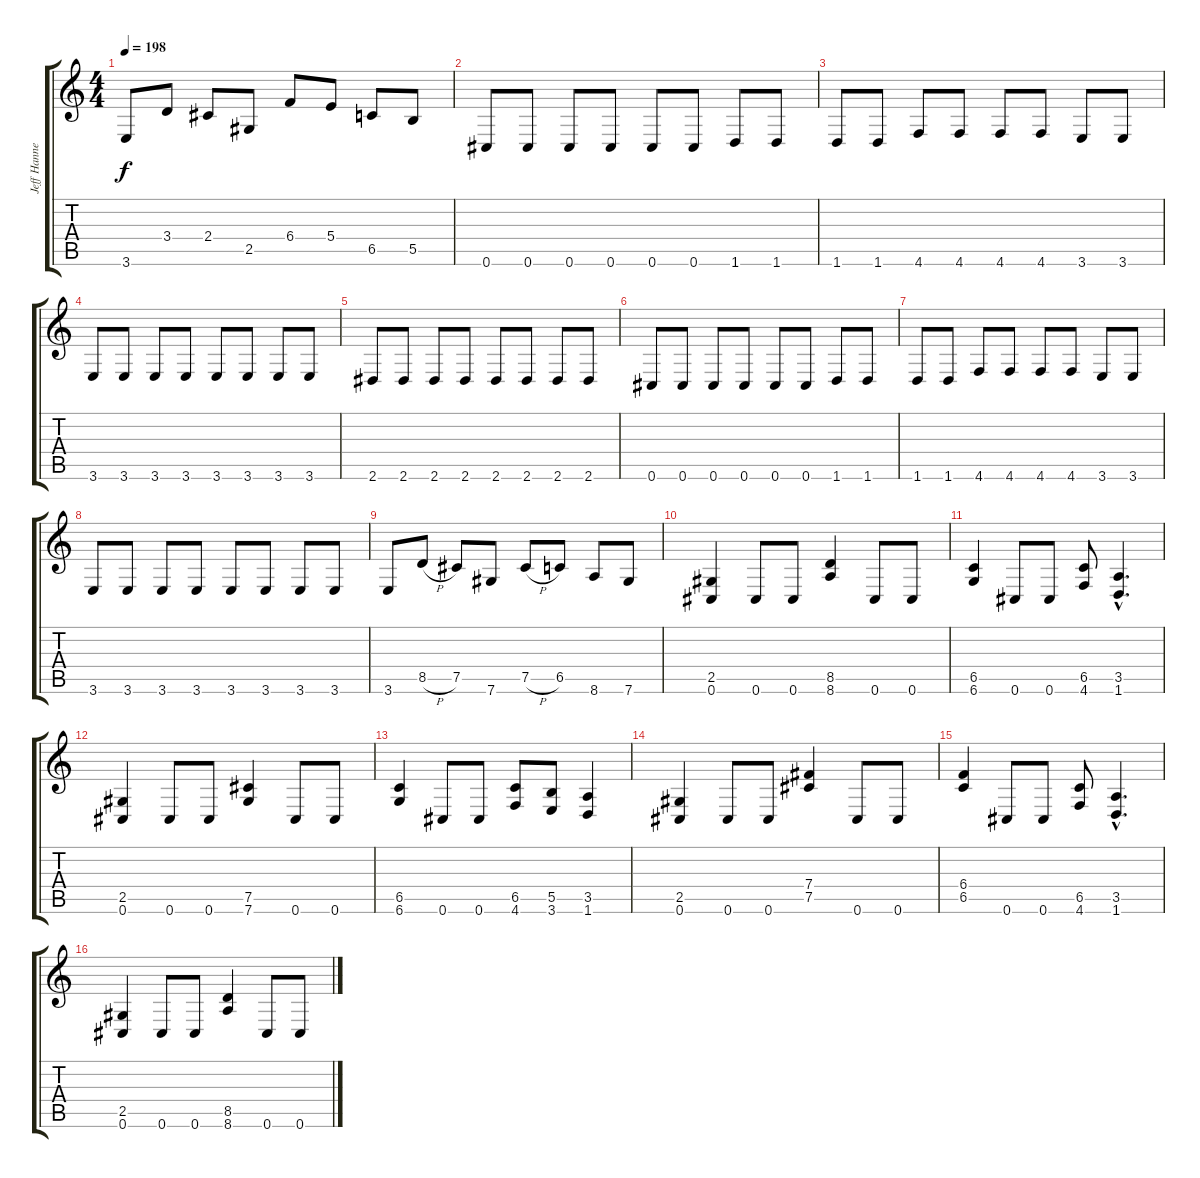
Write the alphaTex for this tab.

\track ("Jeff Hanneman" "Jeff Hanne") {instrument distortionguitar}
\staff {score tabs}
\tuning (Db4 Ab3 E3 B2 Gb2 Db2) {hide}
\ts (4 4)
\tempo 198
\clef g2
\ks c
3.6.8{dy f} 3.4.8 2.4.8 2.5.8 6.4.8 5.4.8 6.5.8 5.5.8 |
0.6.8 0.6.8 0.6.8 0.6.8 0.6.8 0.6.8 1.6.8 1.6.8 |
1.6.8 1.6.8 4.6.8 4.6.8 4.6.8 4.6.8 3.6.8 3.6.8 |
3.6.8 3.6.8 3.6.8 3.6.8 3.6.8 3.6.8 3.6.8 3.6.8 |
2.6.8 2.6.8 2.6.8 2.6.8 2.6.8 2.6.8 2.6.8 2.6.8 |
0.6.8 0.6.8 0.6.8 0.6.8 0.6.8 0.6.8 1.6.8 1.6.8 |
1.6.8 1.6.8 4.6.8 4.6.8 4.6.8 4.6.8 3.6.8 3.6.8 |
3.6.8 3.6.8 3.6.8 3.6.8 3.6.8 3.6.8 3.6.8 3.6.8 |
3.6.8 8.5{h}.8 7.5.8 7.6.8 7.5{h}.8 6.5.8 8.6.8 7.6.8 |
(2.5 0.6).4 0.6.8 0.6.8 (8.5 8.6).4 0.6.8 0.6.8 |
(6.5 6.6).4 0.6.8 0.6.8 (6.5 4.6).8 (3.5{hac} 1.6{hac}).4{d} |
(2.5 0.6).4 0.6.8 0.6.8 (7.5 7.6).4 0.6.8 0.6.8 |
(6.5 6.6).4 0.6.8 0.6.8 (6.5 4.6).8 (5.5 3.6).8 (3.5 1.6).4 |
(2.5 0.6).4 0.6.8 0.6.8 (7.4 7.5).4 0.6.8 0.6.8 |
(6.4 6.5).4 0.6.8 0.6.8 (6.5 4.6).8 (3.5{hac} 1.6{hac}).4{d} |
(2.5 0.6).4 0.6.8 0.6.8 (8.5 8.6).4 0.6.8 0.6.8
